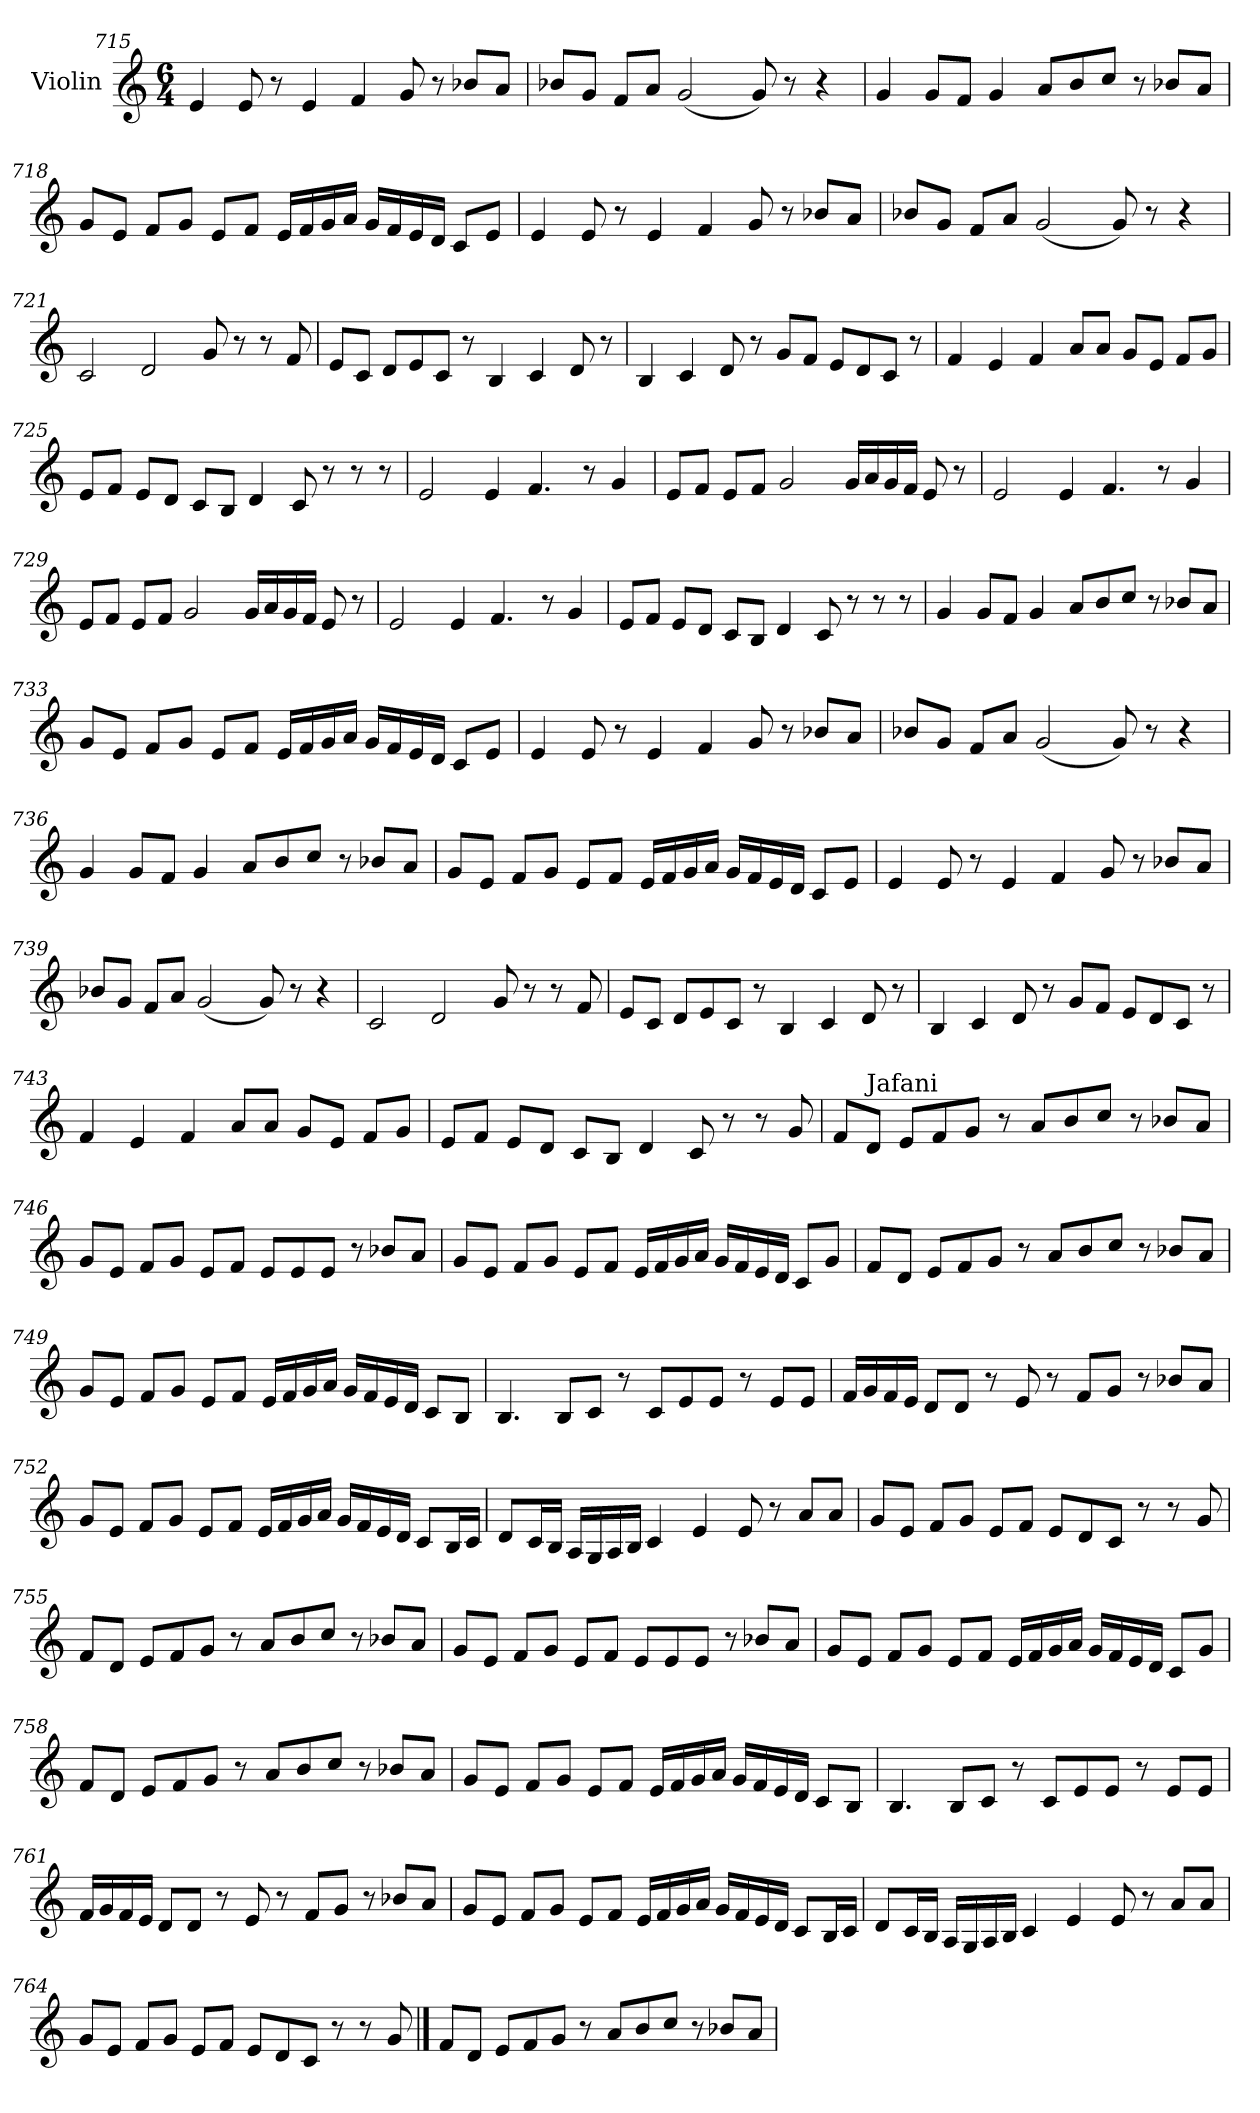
**kern
*part1
*staff1
*I"Violin
!!LO:PB:g=z
*clefG2
*k[]
*C:
*M6/4
=715
4e/
8e/
8r
4e/
4f/
8g/
8r
8b-X/L
8a/J
!!LO:PB:g=z
=716
8b-X/L
8g/J
8f/L
8a/J
(2g/
8g/)
8r
4r
=717
4g/
8g/L
8f/J
4g/
8a/L
8b/
8cc/J
8r
8b-X/L
8a/J
!!LO:PB:g=z
=718
8g/L
8e/J
8f/L
8g/J
8e/L
8f/J
16e/LL
16f/
16g/
16a/JJ
16g/LL
16f/
16e/
16d/JJ
8c/L
8e/J
!!LO:PB:g=z
=719
4e/
8e/
8r
4e/
4f/
8g/
8r
8b-X/L
8a/J
=720
8b-X/L
8g/J
8f/L
8a/J
(2g/
8g/)
8r
4r
!!LO:PB:g=z
=721
2c/
2d/
8g/
8r
8r
8f/
!!LO:PB:g=z
=722
8e/L
8c/J
8d/L
8e/
8c/J
8r
4B/
4c/
8d/
8r
=723
4B/
4c/
8d/
8r
8g/L
8f/J
8e/L
8d/
8c/J
8r
!!LO:PB:g=z
=724
4f/
4e/
4f/
8a/L
8a/J
8g/L
8e/J
8f/L
8g/J
!!LO:PB:g=z
=725
8e/L
8f/J
8e/L
8d/J
8c/L
8B/J
4d/
8c/
8r
8r
8r
=726
2e/
4e/
4.f/
8r
4g/
!!LO:PB:g=z
=727
8e/L
8f/J
8e/L
8f/J
2g/
16g/LL
16a/
16g/
16f/JJ
8e/
8r
!!LO:PB:g=z
=728
2e/
4e/
4.f/
8r
4g/
=729
8e/L
8f/J
8e/L
8f/J
2g/
16g/LL
16a/
16g/
16f/JJ
8e/
8r
=730
2e/
4e/
4.f/
8r
4g/
!!LO:PB:g=z
=731
8e/L
8f/J
8e/L
8d/J
8c/L
8B/J
4d/
8c/
8r
8r
8r
=732
4g/
8g/L
8f/J
4g/
8a/L
8b/
8cc/J
8r
8b-X/L
8a/J
!!LO:PB:g=z
=733
8g/L
8e/J
8f/L
8g/J
8e/L
8f/J
16e/LL
16f/
16g/
16a/JJ
16g/LL
16f/
16e/
16d/JJ
8c/L
8e/J
!!LO:PB:g=z
=734
4e/
8e/
8r
4e/
4f/
8g/
8r
8b-X/L
8a/J
=735
8b-X/L
8g/J
8f/L
8a/J
(2g/
8g/)
8r
4r
!!LO:PB:g=z
=736
4g/
8g/L
8f/J
4g/
8a/L
8b/
8cc/J
8r
8b-X/L
8a/J
!!LO:PB:g=z
=737
8g/L
8e/J
8f/L
8g/J
8e/L
8f/J
16e/LL
16f/
16g/
16a/JJ
16g/LL
16f/
16e/
16d/JJ
8c/L
8e/J
=738
4e/
8e/
8r
4e/
4f/
8g/
8r
8b-X/L
8a/J
!!LO:PB:g=z
=739
8b-X/L
8g/J
8f/L
8a/J
(2g/
8g/)
8r
4r
!!LO:PB:g=z
=740
2c/
2d/
8g/
8r
8r
8f/
=741
8e/L
8c/J
8d/L
8e/
8c/J
8r
4B/
4c/
8d/
8r
!!LO:PB:g=z
=742
4B/
4c/
8d/
8r
8g/L
8f/J
8e/L
8d/
8c/J
8r
!!LO:PB:g=z
=743
4f/
4e/
4f/
8a/L
8a/J
8g/L
8e/J
8f/L
8g/J
=744
8e/L
8f/J
8e/L
8d/J
8c/L
8B/J
4d/
8c/
8r
8r
8g/
!!LO:PB:g=z
=745
8f/L
!LO:TX:a:t=Jafani
8d/J
8e/L
8f/
8g/J
8r
8a/L
8b/
8cc/J
8r
8b-X/L
8a/J
!!LO:PB:g=z
=746
8g/L
8e/J
8f/L
8g/J
8e/L
8f/J
8e/L
8e/
8e/J
8r
8b-X/L
8a/J
!!LO:PB:g=z
=747
8g/L
8e/J
8f/L
8g/J
8e/L
8f/J
16e/LL
16f/
16g/
16a/JJ
16g/LL
16f/
16e/
16d/JJ
8c/L
8g/J
!!LO:PB:g=z
=748
8f/L
8d/J
8e/L
8f/
8g/J
8r
8a/L
8b/
8cc/J
8r
8b-X/L
8a/J
!!LO:PB:g=z
=749
8g/L
8e/J
8f/L
8g/J
8e/L
8f/J
16e/LL
16f/
16g/
16a/JJ
16g/LL
16f/
16e/
16d/JJ
8c/L
8B/J
!!LO:PB:g=z
=750
4.B/
8B/L
8c/J
8r
8c/L
8e/
8e/J
8r
8e/L
8e/J
=751
16f/LL
16g/
16f/
16e/JJ
8d/L
8d/J
8r
8e/
8r
8f/L
8g/J
8r
8b-X/L
8a/J
=752
8g/L
8e/J
8f/L
8g/J
8e/L
8f/J
16e/LL
16f/
16g/
16a/JJ
16g/LL
16f/
16e/
16d/JJ
8c/L
16B/L
16c/JJ
!!LO:PB:g=z
=753
8d/L
16c/L
16B/JJ
16A/LL
16G/
16A/
16B/JJ
4c/
4e/
8e/
8r
8a/L
8a/J
!!LO:PB:g=z
=754
8g/L
8e/J
8f/L
8g/J
8e/L
8f/J
8e/L
8d/
8c/J
8r
8r
8g/
!!LO:PB:g=z
=755
8f/L
8d/J
8e/L
8f/
8g/J
8r
8a/L
8b/
8cc/J
8r
8b-X/L
8a/J
=756
8g/L
8e/J
8f/L
8g/J
8e/L
8f/J
8e/L
8e/
8e/J
8r
8b-X/L
8a/J
!!LO:PB:g=z
=757
8g/L
8e/J
8f/L
8g/J
8e/L
8f/J
16e/LL
16f/
16g/
16a/JJ
16g/LL
16f/
16e/
16d/JJ
8c/L
8g/J
!!LO:PB:g=z
=758
8f/L
8d/J
8e/L
8f/
8g/J
8r
8a/L
8b/
8cc/J
8r
8b-X/L
8a/J
!!LO:PB:g=z
=759
8g/L
8e/J
8f/L
8g/J
8e/L
8f/J
16e/LL
16f/
16g/
16a/JJ
16g/LL
16f/
16e/
16d/JJ
8c/L
8B/J
!!LO:PB:g=z
=760
4.B/
8B/L
8c/J
8r
8c/L
8e/
8e/J
8r
8e/L
8e/J
=761
16f/LL
16g/
16f/
16e/JJ
8d/L
8d/J
8r
8e/
8r
8f/L
8g/J
8r
8b-X/L
8a/J
!!LO:PB:g=z
=762
8g/L
8e/J
8f/L
8g/J
8e/L
8f/J
16e/LL
16f/
16g/
16a/JJ
16g/LL
16f/
16e/
16d/JJ
8c/L
16B/L
16c/JJ
!!LO:PB:g=z
=763
8d/L
16c/L
16B/JJ
16A/LL
16G/
16A/
16B/JJ
4c/
4e/
8e/
8r
8a/L
8a/J
!!LO:PB:g=z
=764
8g/L
8e/J
8f/L
8g/J
8e/L
8f/J
8e/L
8d/
8c/J
8r
8r
8g/
!!LO:PB:g=z
==765
8f/L
8d/J
8e/L
8f/
8g/J
8r
8a/L
8b/
8cc/J
8r
8b-X/L
8a/J
=
*-
